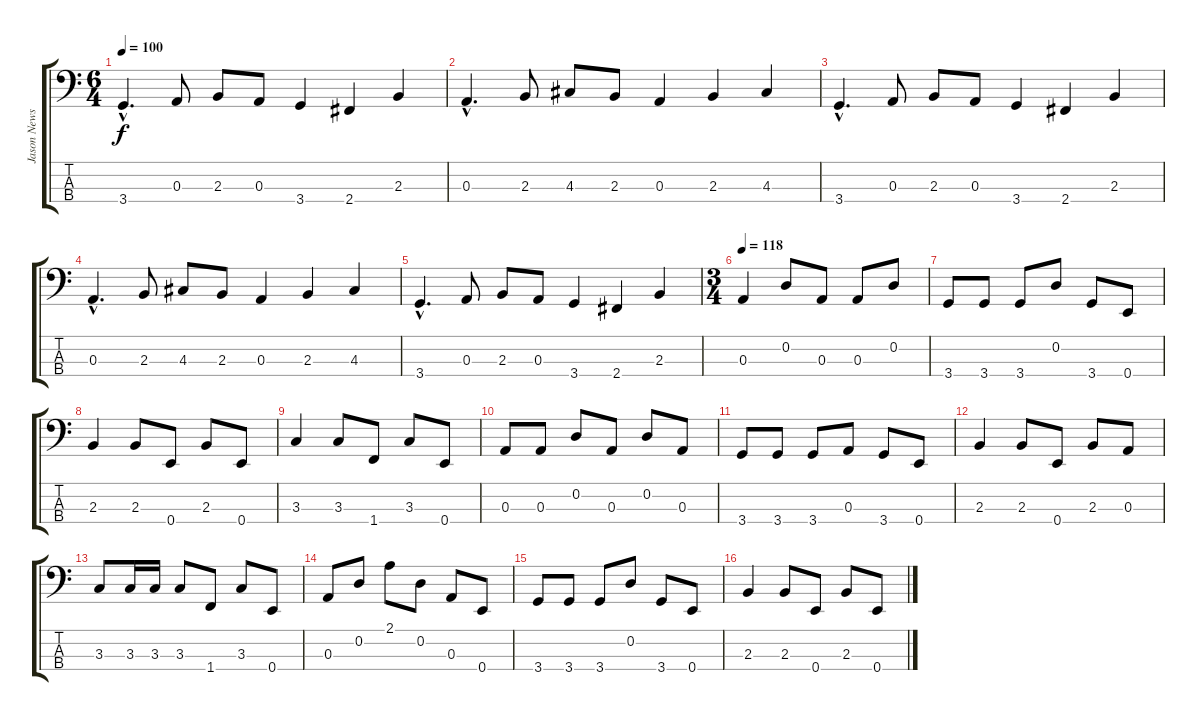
\track ("Jason Newsted" "Jason News") {instrument electricbasspick}
\staff {score tabs}
\tuning (G2 D2 A1 E1) {hide}
\ts (6 4)
\tempo 100
\clef f4
\ks c
3.4{hac}.4{d dy f} 0.3.8 2.3.8 0.3.8 3.4.4 2.4.4 2.3.4 |
0.3{hac}.4{d} 2.3.8 4.3.8 2.3.8 0.3.4 2.3.4 4.3.4 |
3.4{hac}.4{d} 0.3.8 2.3.8 0.3.8 3.4.4 2.4.4 2.3.4 |
0.3{hac}.4{d} 2.3.8 4.3.8 2.3.8 0.3.4 2.3.4 4.3.4 |
3.4{hac}.4{d} 0.3.8 2.3.8 0.3.8 3.4.4 2.4.4 2.3.4 |
\ts (3 4)
\tempo 118
0.3.4 0.2.8 0.3.8 0.3.8 0.2.8 |
3.4.8 3.4.8 3.4.8 0.2.8 3.4.8 0.4.8 |
2.3.4 2.3.8 0.4.8 2.3.8 0.4.8 |
3.3.4 3.3.8 1.4.8 3.3.8 0.4.8 |
0.3.8 0.3.8 0.2.8 0.3.8 0.2.8 0.3.8 |
3.4.8 3.4.8 3.4.8 0.3.8 3.4.8 0.4.8 |
2.3.4 2.3.8 0.4.8 2.3.8 0.3.8 |
3.3.8 3.3.16 3.3.16 3.3.8 1.4.8 3.3.8 0.4.8 |
0.3.8 0.2.8 2.1.8 0.2.8 0.3.8 0.4.8 |
3.4.8 3.4.8 3.4.8 0.2.8 3.4.8 0.4.8 |
2.3.4 2.3.8 0.4.8 2.3.8 0.4.8
